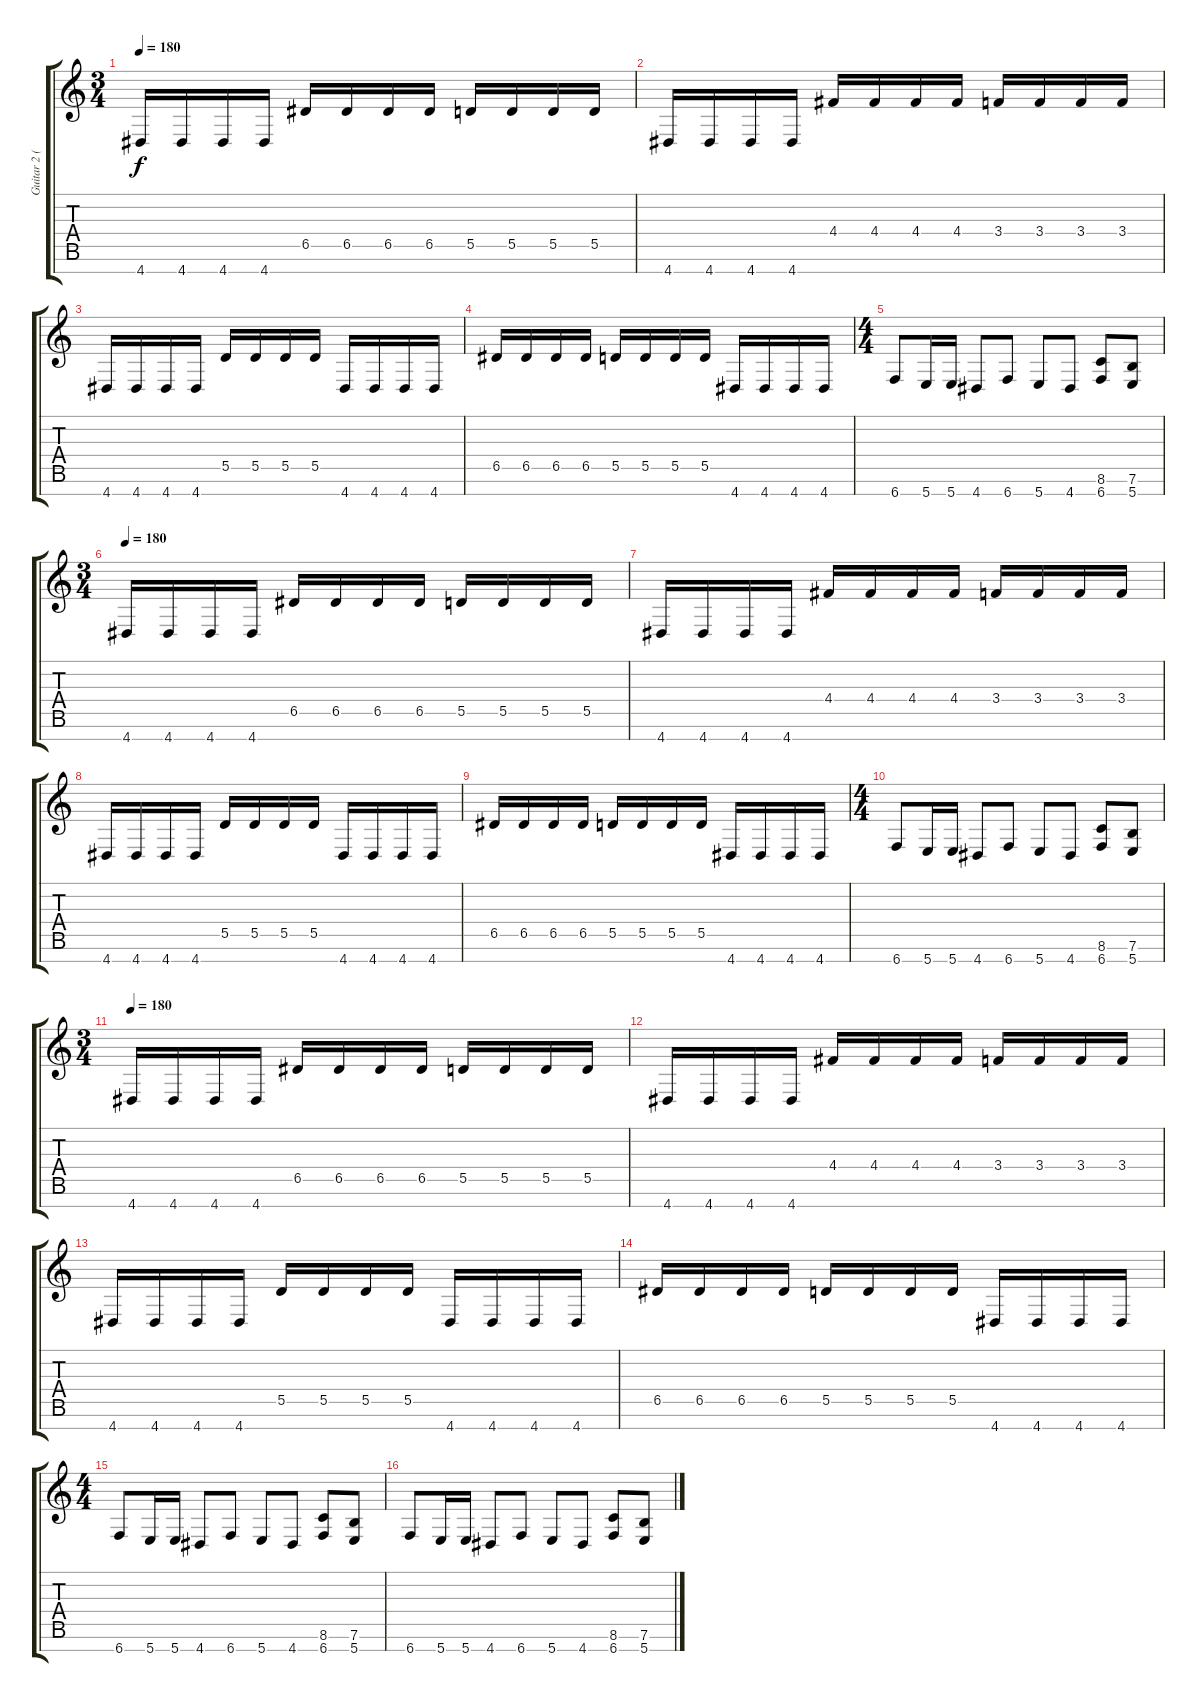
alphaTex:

\track ("Guitar 2 (7 String)" "Guitar 2 (") {instrument overdrivenguitar}
\staff {score tabs}
\tuning (E4 B3 G3 D3 A2 E2 B1) {hide}
\ts (3 4)
\tempo 180
\clef g2
\ks c
4.7.16{dy f} 4.7.16 4.7.16 4.7.16 6.5.16 6.5.16 6.5.16 6.5.16 5.5.16 5.5.16 5.5.16 5.5.16 |
4.7.16 4.7.16 4.7.16 4.7.16 4.4.16 4.4.16 4.4.16 4.4.16 3.4.16 3.4.16 3.4.16 3.4.16 |
4.7.16 4.7.16 4.7.16 4.7.16 5.5.16 5.5.16 5.5.16 5.5.16 4.7.16 4.7.16 4.7.16 4.7.16 |
6.5.16 6.5.16 6.5.16 6.5.16 5.5.16 5.5.16 5.5.16 5.5.16 4.7.16 4.7.16 4.7.16 4.7.16 |
\ts (4 4)
6.7.8 5.7.16 5.7.16 4.7.8 6.7.8 5.7.8 4.7.8 (8.6 6.7).8 (7.6 5.7).8 |
\ts (3 4)
\tempo 180
4.7.16 4.7.16 4.7.16 4.7.16 6.5.16 6.5.16 6.5.16 6.5.16 5.5.16 5.5.16 5.5.16 5.5.16 |
4.7.16 4.7.16 4.7.16 4.7.16 4.4.16 4.4.16 4.4.16 4.4.16 3.4.16 3.4.16 3.4.16 3.4.16 |
4.7.16 4.7.16 4.7.16 4.7.16 5.5.16 5.5.16 5.5.16 5.5.16 4.7.16 4.7.16 4.7.16 4.7.16 |
6.5.16 6.5.16 6.5.16 6.5.16 5.5.16 5.5.16 5.5.16 5.5.16 4.7.16 4.7.16 4.7.16 4.7.16 |
\ts (4 4)
6.7.8 5.7.16 5.7.16 4.7.8 6.7.8 5.7.8 4.7.8 (8.6 6.7).8 (7.6 5.7).8 |
\ts (3 4)
\tempo 180
4.7.16 4.7.16 4.7.16 4.7.16 6.5.16 6.5.16 6.5.16 6.5.16 5.5.16 5.5.16 5.5.16 5.5.16 |
4.7.16 4.7.16 4.7.16 4.7.16 4.4.16 4.4.16 4.4.16 4.4.16 3.4.16 3.4.16 3.4.16 3.4.16 |
4.7.16 4.7.16 4.7.16 4.7.16 5.5.16 5.5.16 5.5.16 5.5.16 4.7.16 4.7.16 4.7.16 4.7.16 |
6.5.16 6.5.16 6.5.16 6.5.16 5.5.16 5.5.16 5.5.16 5.5.16 4.7.16 4.7.16 4.7.16 4.7.16 |
\ts (4 4)
6.7.8 5.7.16 5.7.16 4.7.8 6.7.8 5.7.8 4.7.8 (8.6 6.7).8 (7.6 5.7).8 |
6.7.8 5.7.16 5.7.16 4.7.8 6.7.8 5.7.8 4.7.8 (8.6 6.7).8 (7.6 5.7).8
